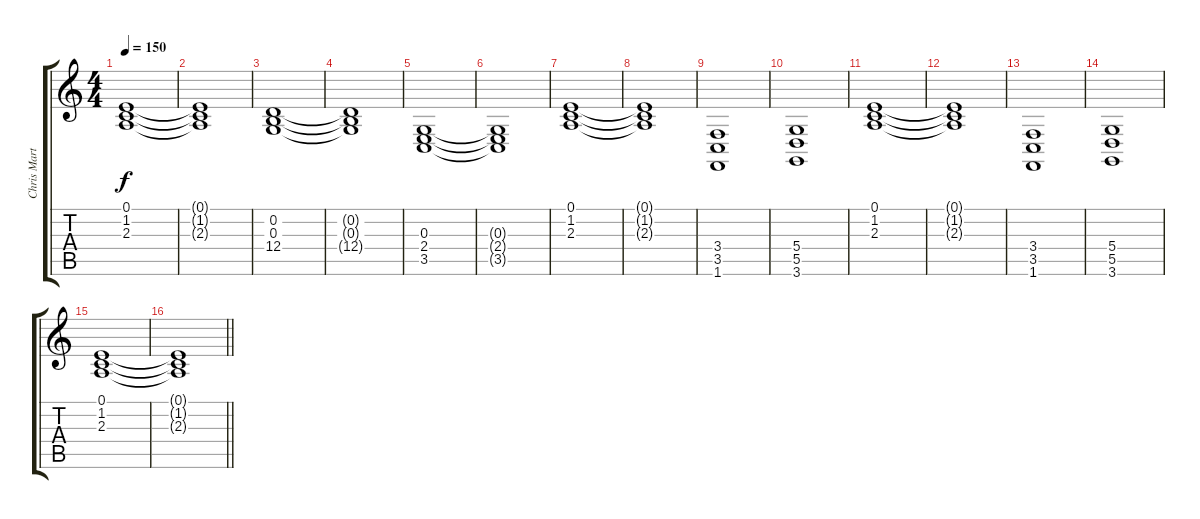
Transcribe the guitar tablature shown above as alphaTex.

\track ("Chris Martin" "Chris Mart") {instrument synthstrings1}
\staff {score tabs}
\tuning (E4 B3 G3 D3 A2 E2) {hide}
\ts (4 4)
\tempo 150
\clef g2
\ks c
(0.1 1.2 2.3).1{dy f} |
(0.1{t} 1.2{t} 2.3{t}).1 |
(0.2 0.3 12.4).1 |
(0.2{t} 0.3{t} 12.4{t}).1 |
(0.3 2.4 3.5).1 |
(0.3{t} 2.4{t} 3.5{t}).1 |
(0.1 1.2 2.3).1 |
(0.1{t} 1.2{t} 2.3{t}).1 |
(3.4 3.5 1.6).1 |
(5.4 5.5 3.6).1 |
(0.1 1.2 2.3).1 |
(0.1{t} 1.2{t} 2.3{t}).1 |
(3.4 3.5 1.6).1 |
(5.4 5.5 3.6).1 |
(0.1 1.2 2.3).1 |
\barLineRight lightlight
(0.1{t} 1.2{t} 2.3{t}).1
